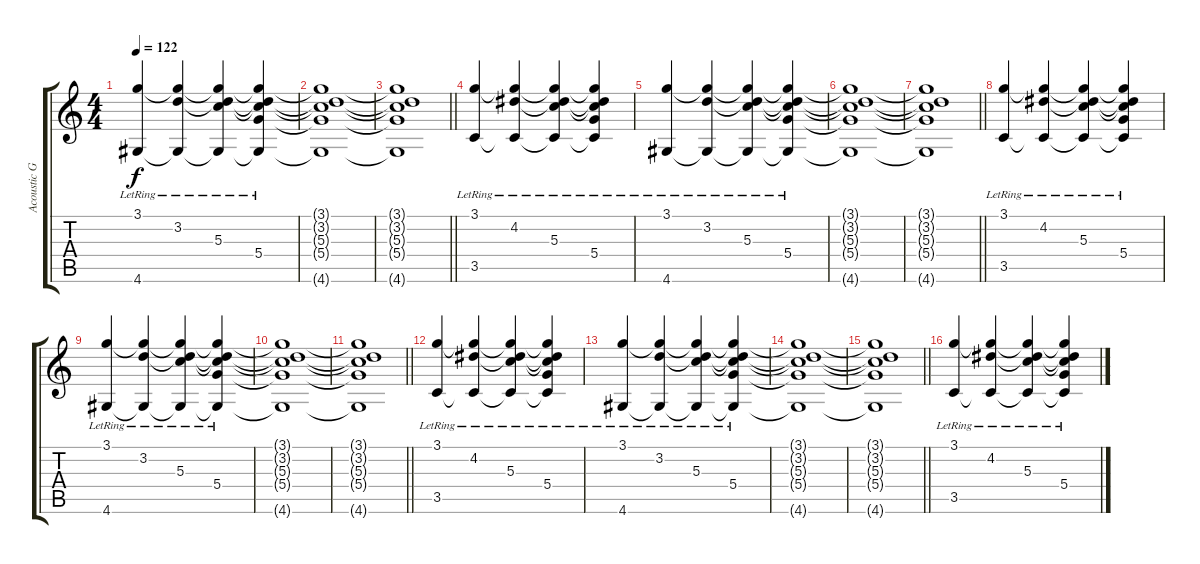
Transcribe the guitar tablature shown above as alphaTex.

\track ("Acoustic Guitar" "Acoustic G") {instrument acousticguitarnylon}
\staff {score tabs}
\tuning (E4 B3 G3 D3 A2 E2) {hide}
\ts (4 4)
\tempo 122
\clef g2
\ks c
(3.1{lr} 4.6).4{dy f} (3.1{t} 3.2{lr} 4.6{t}).4 (3.1{t} 3.2{t} 5.3{lr} 4.6{t}).4 (3.1{t} 3.2{t} 5.3{t} 5.4{lr} 4.6{t}).4 |
(3.1{t} 3.2{t} 5.3{t} 5.4{t} 4.6{t}).1 |
\barLineRight lightlight
(3.1{t} 3.2{t} 5.3{t} 5.4{t} 4.6{t}).1 |
\section ("" "")
(3.1{lr} 3.5{lr}).4 (3.1{t} 4.2{lr} 3.5{t}).4 (3.1{t} 4.2{t} 5.3{lr} 3.5{t}).4 (3.1{t} 4.2{t} 5.3{t} 5.4{lr} 3.5{t}).4 |
(3.1{lr} 4.6).4 (3.1{t} 3.2{lr} 4.6{t}).4 (3.1{t} 3.2{t} 5.3{lr} 4.6{t}).4 (3.1{t} 3.2{t} 5.3{t} 5.4{lr} 4.6{t}).4 |
(3.1{t} 3.2{t} 5.3{t} 5.4{t} 4.6{t}).1 |
\barLineRight lightlight
(3.1{t} 3.2{t} 5.3{t} 5.4{t} 4.6{t}).1 |
\section ("" "")
(3.1{lr} 3.5{lr}).4 (3.1{t} 4.2{lr} 3.5{t}).4 (3.1{t} 4.2{t} 5.3{lr} 3.5{t}).4 (3.1{t} 4.2{t} 5.3{t} 5.4{lr} 3.5{t}).4 |
(3.1{lr} 4.6).4 (3.1{t} 3.2{lr} 4.6{t}).4 (3.1{t} 3.2{t} 5.3{lr} 4.6{t}).4 (3.1{t} 3.2{t} 5.3{t} 5.4{lr} 4.6{t}).4 |
(3.1{t} 3.2{t} 5.3{t} 5.4{t} 4.6{t}).1 |
\barLineRight lightlight
(3.1{t} 3.2{t} 5.3{t} 5.4{t} 4.6{t}).1 |
\section ("" "")
(3.1{lr} 3.5{lr}).4 (3.1{t} 4.2{lr} 3.5{t}).4 (3.1{t} 4.2{t} 5.3{lr} 3.5{t}).4 (3.1{t} 4.2{t} 5.3{t} 5.4{lr} 3.5{t}).4 |
(3.1{lr} 4.6).4 (3.1{t} 3.2{lr} 4.6{t}).4 (3.1{t} 3.2{t} 5.3{lr} 4.6{t}).4 (3.1{t} 3.2{t} 5.3{t} 5.4{lr} 4.6{t}).4 |
(3.1{t} 3.2{t} 5.3{t} 5.4{t} 4.6{t}).1 |
\barLineRight lightlight
(3.1{t} 3.2{t} 5.3{t} 5.4{t} 4.6{t}).1 |
\section ("" "")
(3.1{lr} 3.5{lr}).4 (3.1{t} 4.2{lr} 3.5{t}).4 (3.1{t} 4.2{t} 5.3{lr} 3.5{t}).4 (3.1{t} 4.2{t} 5.3{t} 5.4{lr} 3.5{t}).4
